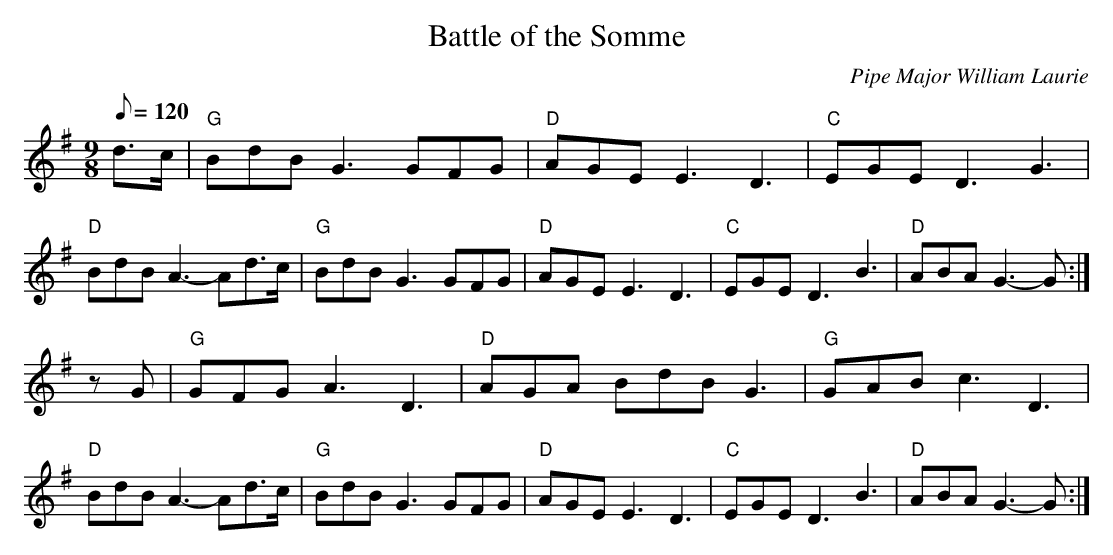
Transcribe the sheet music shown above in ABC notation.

X:1
T: Battle of the Somme
C: Pipe Major William Laurie
M: 9/8
L: 1/8
K: G
Q: 120
d>c |\
"G" BdB G3 GFG | "D" AGE E3  D3 | "C" EGE D3 G3 | "D" BdB A3- Ad>c |\
"G" BdB G3 GFG | "D" AGE E3  D3 | "C" EGE D3 B3 | "D" ABA G3- G   :|
zG |\
"G" GFG A3 D3  | "D" AGA BdB G3 | "G" GAB c3 D3 | "D" BdB A3- Ad>c |\
"G" BdB G3 GFG | "D" AGE E3  D3 | "C" EGE D3 B3 | "D" ABA G3- G   :|
